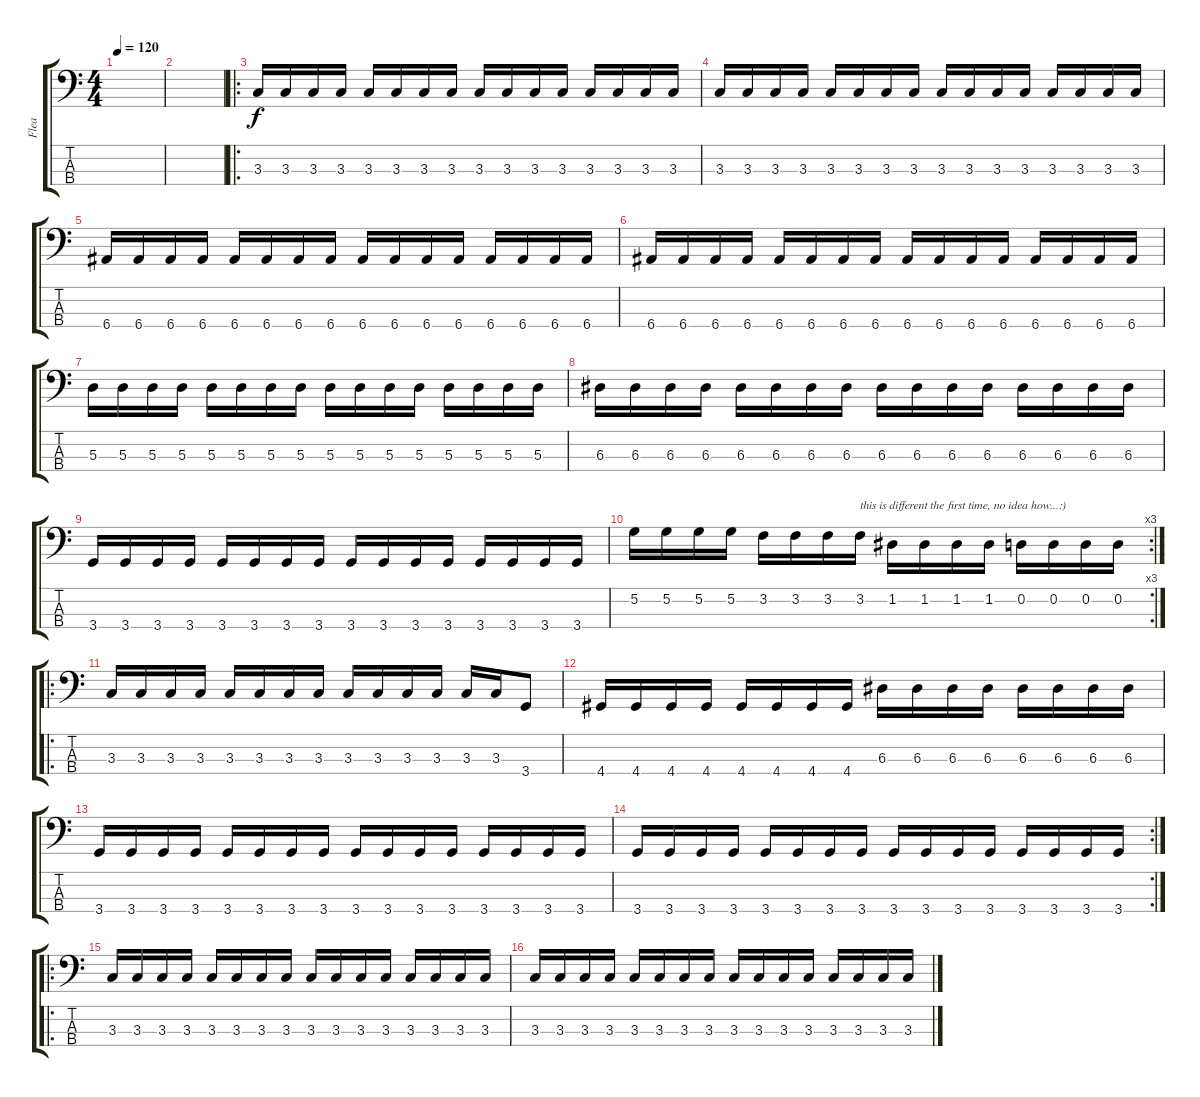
\track ("Flea" "Flea") {instrument electricbasspick}
\staff {score tabs}
\tuning (G2 D2 A1 E1) {hide}
\ts (4 4)
\tempo 120
\clef f4
\ks c
|
|
\ro
3.3.16 3.3.16 3.3.16 3.3.16 3.3.16 3.3.16 3.3.16 3.3.16 3.3.16 3.3.16 3.3.16 3.3.16 3.3.16 3.3.16 3.3.16 3.3.16 |
3.3.16 3.3.16 3.3.16 3.3.16 3.3.16 3.3.16 3.3.16 3.3.16 3.3.16 3.3.16 3.3.16 3.3.16 3.3.16 3.3.16 3.3.16 3.3.16 |
6.4.16 6.4.16 6.4.16 6.4.16 6.4.16 6.4.16 6.4.16 6.4.16 6.4.16 6.4.16 6.4.16 6.4.16 6.4.16 6.4.16 6.4.16 6.4.16 |
6.4.16 6.4.16 6.4.16 6.4.16 6.4.16 6.4.16 6.4.16 6.4.16 6.4.16 6.4.16 6.4.16 6.4.16 6.4.16 6.4.16 6.4.16 6.4.16 |
5.3.16 5.3.16 5.3.16 5.3.16 5.3.16 5.3.16 5.3.16 5.3.16 5.3.16 5.3.16 5.3.16 5.3.16 5.3.16 5.3.16 5.3.16 5.3.16 |
6.3.16 6.3.16 6.3.16 6.3.16 6.3.16 6.3.16 6.3.16 6.3.16 6.3.16 6.3.16 6.3.16 6.3.16 6.3.16 6.3.16 6.3.16 6.3.16 |
3.4.16 3.4.16 3.4.16 3.4.16 3.4.16 3.4.16 3.4.16 3.4.16 3.4.16 3.4.16 3.4.16 3.4.16 3.4.16 3.4.16 3.4.16 3.4.16 |
\rc 3
5.2.16 5.2.16 5.2.16 5.2.16 3.2.16 3.2.16 3.2.16 3.2.16{txt "this is different the first time, no idea how...:)"} 1.2.16 1.2.16 1.2.16 1.2.16 0.2.16 0.2.16 0.2.16 0.2.16 |
\ro
3.3.16 3.3.16 3.3.16 3.3.16 3.3.16 3.3.16 3.3.16 3.3.16 3.3.16 3.3.16 3.3.16 3.3.16 3.3.16 3.3.16 3.4.8 |
4.4.16 4.4.16 4.4.16 4.4.16 4.4.16 4.4.16 4.4.16 4.4.16 6.3.16 6.3.16 6.3.16 6.3.16 6.3.16 6.3.16 6.3.16 6.3.16 |
3.4.16 3.4.16 3.4.16 3.4.16 3.4.16 3.4.16 3.4.16 3.4.16 3.4.16 3.4.16 3.4.16 3.4.16 3.4.16 3.4.16 3.4.16 3.4.16 |
\rc 2
3.4.16 3.4.16 3.4.16 3.4.16 3.4.16 3.4.16 3.4.16 3.4.16 3.4.16 3.4.16 3.4.16 3.4.16 3.4.16 3.4.16 3.4.16 3.4.16 |
\ro
3.3.16 3.3.16 3.3.16 3.3.16 3.3.16 3.3.16 3.3.16 3.3.16 3.3.16 3.3.16 3.3.16 3.3.16 3.3.16 3.3.16 3.3.16 3.3.16 |
3.3.16 3.3.16 3.3.16 3.3.16 3.3.16 3.3.16 3.3.16 3.3.16 3.3.16 3.3.16 3.3.16 3.3.16 3.3.16 3.3.16 3.3.16 3.3.16
